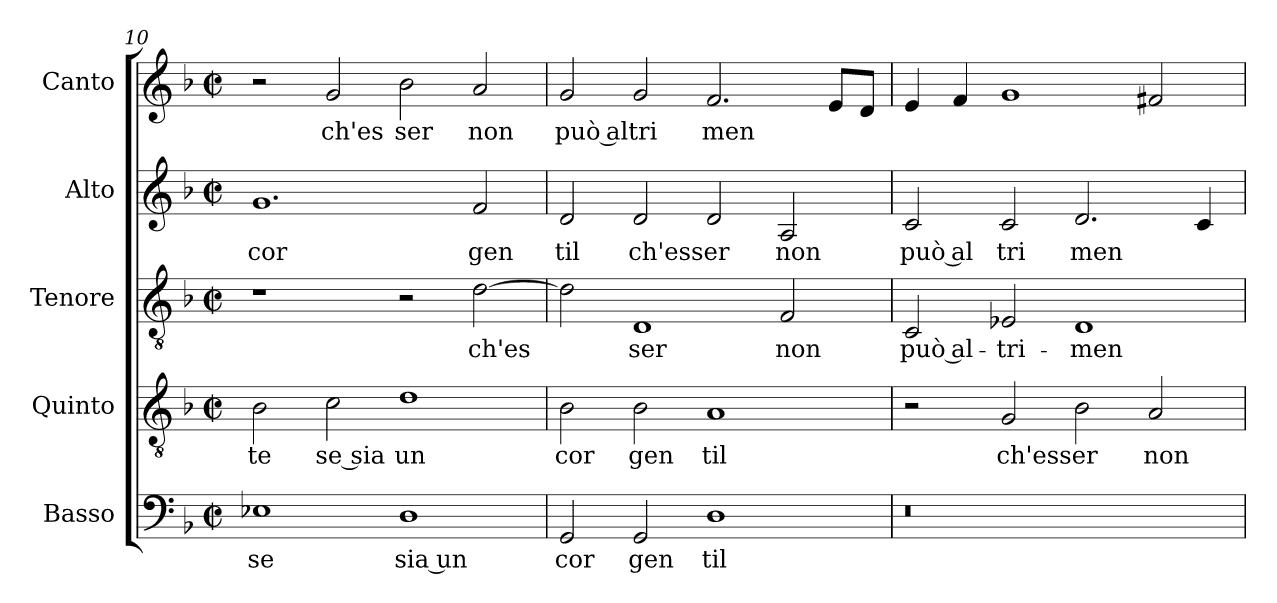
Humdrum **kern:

**kern	**text	**kern	**text	**kern	**text	**kern	**text	**kern	**text
*part5	*part5	*part4	*part4	*part3	*part3	*part2	*part2	*part1	*part1
*staff5	*staff5	*staff4	*staff4	*staff3	*staff3	*staff2	*staff2	*staff1	*staff1
*I"Basso	*	*I"Quinto	*	*I"Tenore	*	*I"Alto	*	*I"Canto	*
*clefF4	*	*clefGv2	*	*clefGv2	*	*clefG2	*	*clefG2	*
*k[b-]	*	*k[b-]	*	*k[b-]	*	*k[b-]	*	*k[b-]	*
*F:	*	*F:	*	*F:	*	*F:	*	*F:	*
*M2/2	*	*M2/2	*	*M2/2	*	*M2/2	*	*M2/2	*
*met(c|)	*	*met(c|)	*	*met(c|)	*	*met(c|)	*	*met(c|)	*
=10	=10	=10	=10	=10	=10	=10	=10	=10	=10
!	!LO:LY:b:cj	!	!LO:LY:b:cj	!	!	!	!LO:LY:b:cj	!	!
1E-X	se	2B-\	te	1r	.	1.g	cor	2r	.
!	!	!	!LO:LY:b:cj	!	!	!	!	!	!LO:LY:b:cj
.	.	2c\	se sia	.	.	.	.	2g/	ch'es
!	!LO:LY:b:rj	!	!LO:LY:b	!	!	!	!	!	!LO:LY:b:cj
1D	sia un	1d	un	2r	.	.	.	2b-\	ser
!	!	!	!	!	!LO:LY:b	!	!LO:LY:b:cj	!	!LO:LY:b:cj
.	.	.	.	[>2d\	ch'es	2f/	gen	2a/	non
=11	=11	=11	=11	=11	=11	=11	=11	=11	=11
!	!LO:LY:b:cj	!	!LO:LY:b:cj	!	!	!	!LO:LY:b:cj	!	!LO:LY:b:rj
2GG/	cor	2B-\	cor	2d\]	.	2d/	til	2g/	può altri
!	!LO:LY:b:cj	!	!LO:LY:b:cj	!	!LO:LY:b:cj	!	!LO:LY:b:cj	!	!
2GG/	gen	2B-\	gen	1D	ser	2d/	ch'esser	2g/	.
!	!LO:LY:b:cj	!	!LO:LY:b:cj	!	!	!	!	!	!LO:LY:b
1D	til	1A	til	.	.	2d/	.	2.f/	men
!	!	!	!	!	!LO:LY:b:cj	!	!LO:LY:b:cj	!	!
.	.	.	.	2F/	non	2A/	non	.	.
.	.	.	.	.	.	.	.	8e/L	.
.	.	.	.	.	.	.	.	8d/J	.
!!LO:LB:g=z
=12	=12	=12	=12	=12	=12	=12	=12	=12	=12
!	!	!	!	!	!LO:LY:b:rj	!	!LO:LY:b:rj	!	!
0r	.	2r	.	2C/	può al-	2c/	può al	4e/	.
.	.	.	.	.	.	.	.	4f/	.
!	!	!	!LO:LY:b:cj	!	!LO:LY:b:cj	!	!LO:LY:b:cj	!	!
.	.	2G/	ch'esser	2E-X/	-tri-	2c/	tri	1g	.
!	!	!	!	!	!LO:LY:b:cj	!	!LO:LY:b	!	!
.	.	2B-\	.	1D	-men-	2.d/	men	.	.
!	!	!	!LO:LY:b:cj	!	!	!	!	!	!
.	.	2A/	non	.	.	.	.	2f#/	.
.	.	.	.	.	.	4c/	.	.	.
=	=	=	=	=	=	=	=	=	=
*-	*-	*-	*-	*-	*-	*-	*-	*-	*-
